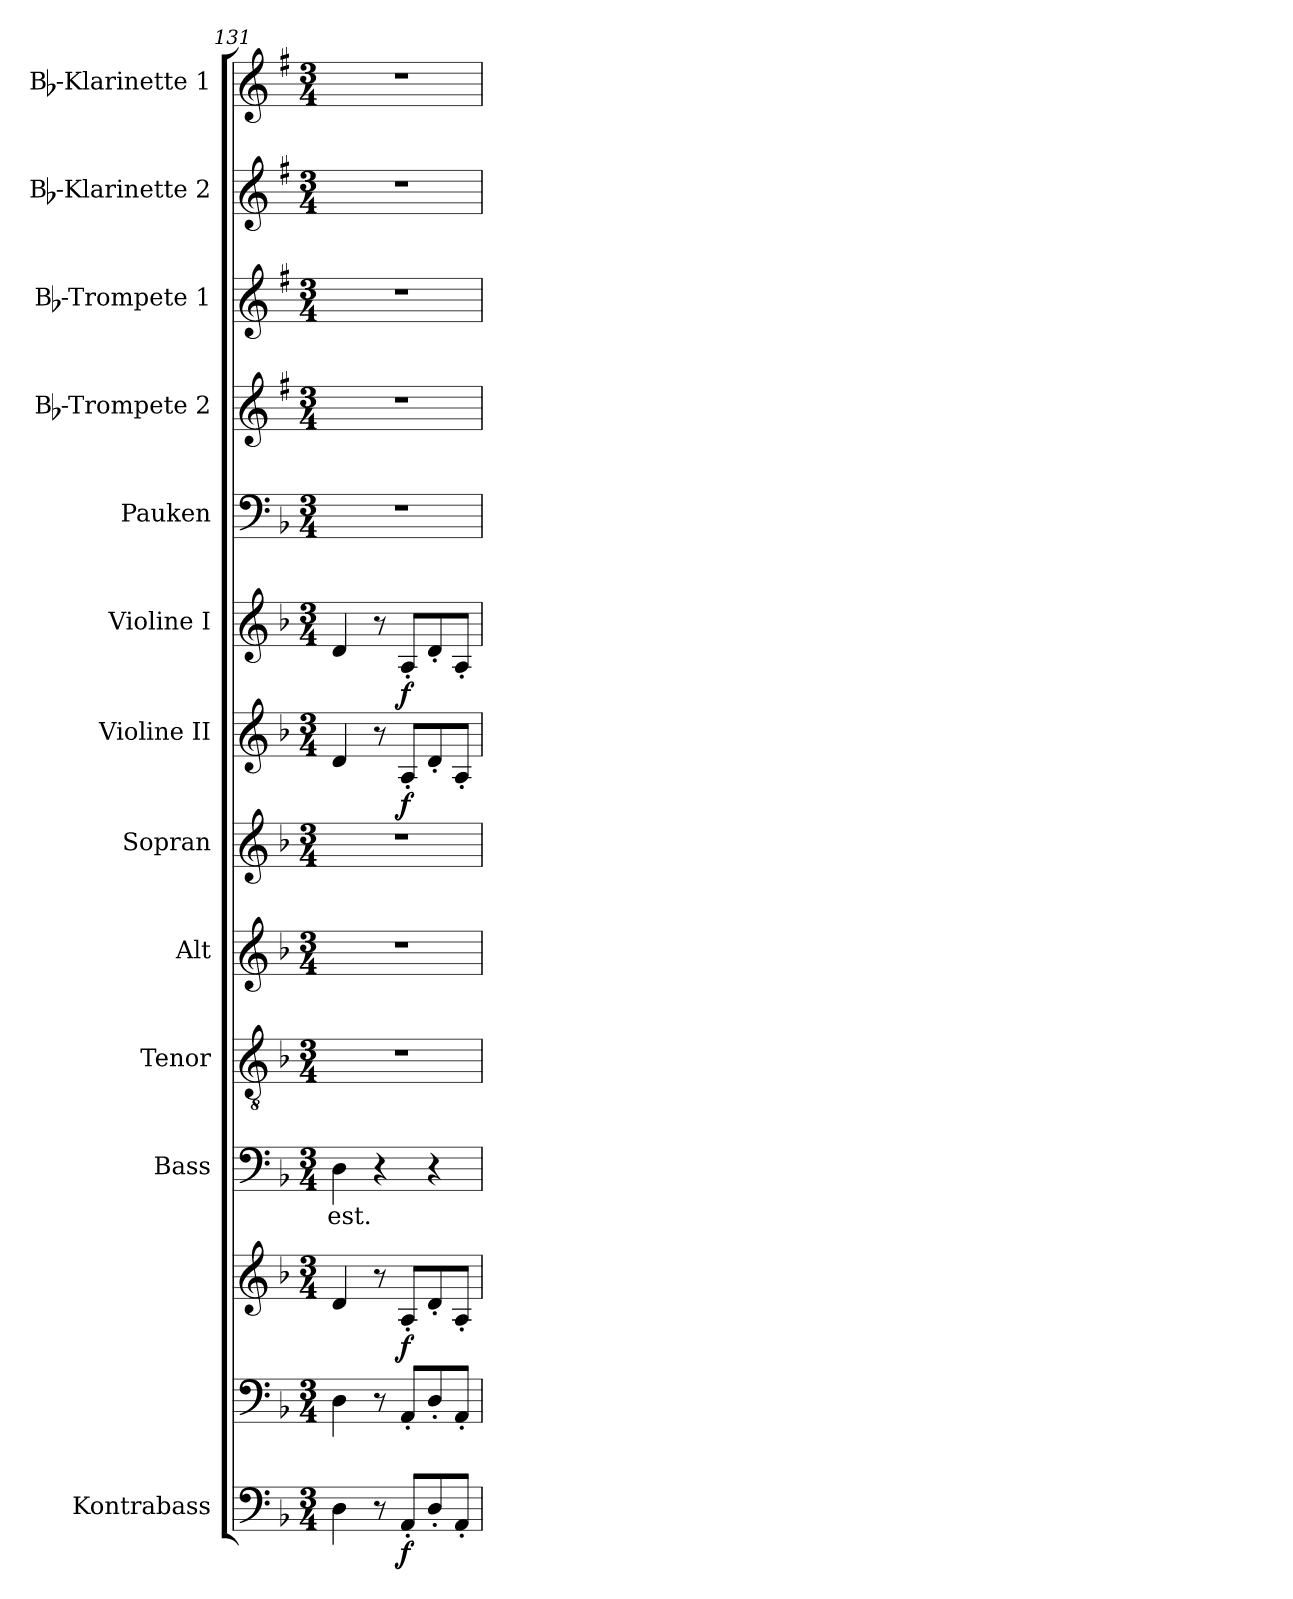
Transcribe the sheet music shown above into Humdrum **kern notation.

**kern	**dynam	**kern	**kern	**dynam	**kern	**text	**kern	**kern	**kern	**kern	**dynam	**kern	**dynam	**kern	**kern	**kern	**kern	**kern
*part13	*part13	*part12	*part12	*part12	*part11	*part11	*part10	*part9	*part8	*part7	*part7	*part6	*part6	*part5	*part4	*part3	*part2	*part1
*staff14	*staff14	*staff13	*staff12	*staff12/13	*staff11	*staff11	*staff10	*staff9	*staff8	*staff7	*staff7	*staff6	*staff6	*staff5	*staff4	*staff3	*staff2	*staff1
*I"Kontrabass	*	*	*	*	*I"Bass	*	*I"Tenor	*I"Alt	*I"Sopran	*I"Violine II	*	*I"Violine I	*	*I"Pauken	*I"Bb-Trompete 2	*I"Bb-Trompete 1	*I"Bb-Klarinette 2	*I"Bb-Klarinette 1
*I'Kb.	*	*	*	*	*I'B.	*	*I'T.	*I'A.	*I'S.	*I'Vl. II	*	*I'Vl. I	*	*I'Pk.	*I'Bb Trp. 2	*I'Bb Trp. 1	*I'Bb Kl. 2	*I'Bb Kl. 1
*clefF4	*	*clefF4	*clefG2	*	*clefF4	*	*clefGv2	*clefG2	*clefG2	*clefG2	*	*clefG2	*	*clefF4	*clefG2	*clefG2	*clefG2	*clefG2
*ITrd7c12	*	*	*	*	*	*	*	*	*	*	*	*	*	*	*ITrd1c2	*ITrd1c2	*ITrd1c2	*ITrd1c2
*k[b-]	*	*k[b-]	*k[b-]	*	*k[b-]	*	*k[b-]	*k[b-]	*k[b-]	*k[b-]	*	*k[b-]	*	*k[b-]	*k[b-]	*k[b-]	*k[b-]	*k[b-]
*F:	*	*F:	*F:	*	*F:	*	*F:	*F:	*F:	*F:	*	*F:	*	*F:	*F:	*F:	*F:	*F:
*M3/4	*	*M3/4	*M3/4	*	*M3/4	*	*M3/4	*M3/4	*M3/4	*M3/4	*	*M3/4	*	*M3/4	*M3/4	*M3/4	*M3/4	*M3/4
=131	=131	=131	=131	=131	=131	=131	=131	=131	=131	=131	=131	=131	=131	=131	=131	=131	=131	=131
!	!	!	!	!	!	!LO:LY:b	!	!	!	!	!	!	!	!	!	!	!	!
4DD\	.	4D\	4d/	.	4D\	est.	2.r	2.r	2.r	4d/	.	4d/	.	2.r	2.r	2.r	2.r	2.r
8r	.	8r	8r	.	4r	.	.	.	.	8r	.	8r	.	.	.	.	.	.
!	!LO:DY:b	!	!	!LO:DY:b	!	!	!	!	!	!	!LO:DY:b	!	!LO:DY:b	!	!	!	!	!
8AAA'</L	f	8AA'</L	8A'</L	f	.	.	.	.	.	8A'</L	f	8A'</L	f	.	.	.	.	.
8DD'</	.	8D'</	8d'</	.	4r	.	.	.	.	8d'</	.	8d'</	.	.	.	.	.	.
8AAA'</J	.	8AA'</J	8A'</J	.	.	.	.	.	.	8A'</J	.	8A'</J	.	.	.	.	.	.
=	=	=	=	=	=	=	=	=	=	=	=	=	=	=	=	=	=	=
*-	*-	*-	*-	*-	*-	*-	*-	*-	*-	*-	*-	*-	*-	*-	*-	*-	*-	*-
